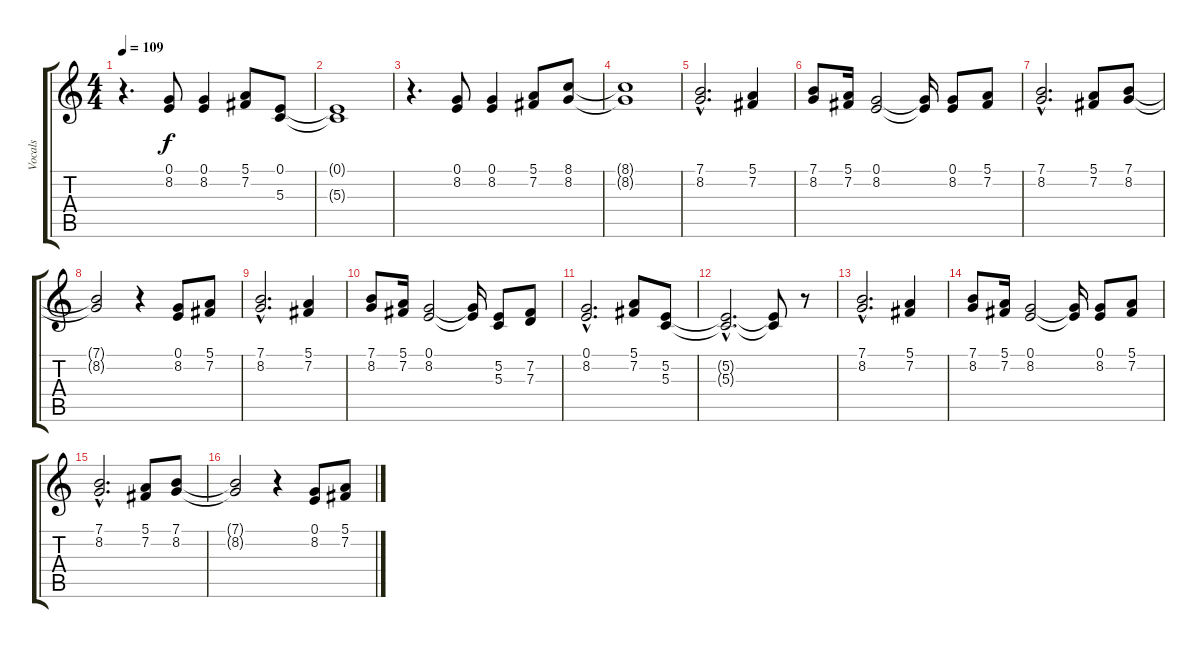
\track ("Vocals" "Vocals") {instrument lead6voice}
\staff {score tabs}
\tuning (E4 B3 G3 D3 A2 E2) {hide}
\ts (4 4)
\tempo 109
\clef g2
\ks c
r.4{d dy f} (0.1 8.2).8 (0.1 8.2).4 (5.1 7.2).8 (0.1 5.3).8 |
(0.1{t} 5.3{t}).1 |
r.4{d} (0.1 8.2).8 (0.1 8.2).4 (5.1 7.2).8 (8.1 8.2).8 |
(8.1{t} 8.2{t}).1 |
(7.1{hac} 8.2{hac}).2{d} (5.1 7.2).4 |
(7.1 8.2).8 (5.1 7.2).16 (0.1 8.2).2 (0.1{t} 8.2{t}).16 (0.1 8.2).8 (5.1 7.2).8 |
(7.1{hac} 8.2{hac}).2{d} (5.1 7.2).8 (7.1 8.2).8 |
(7.1{t} 8.2{t}).2 r.4 (0.1 8.2).8 (5.1 7.2).8 |
(7.1{hac} 8.2{hac}).2{d} (5.1 7.2).4 |
(7.1 8.2).8 (5.1 7.2).16 (0.1 8.2).2 (0.1{t} 8.2{t}).16 (5.2 5.3).8 (7.2 7.3).8 |
(0.1{hac} 8.2{hac}).2{d} (5.1 7.2).8 (5.2 5.3).8 |
(5.2{hac t} 5.3{hac t}).2{d} (5.2{t} 5.3{t}).8 r.8 |
(7.1{hac} 8.2{hac}).2{d} (5.1 7.2).4 |
(7.1 8.2).8 (5.1 7.2).16 (0.1 8.2).2 (0.1{t} 8.2{t}).16 (0.1 8.2).8 (5.1 7.2).8 |
(7.1{hac} 8.2{hac}).2{d} (5.1 7.2).8 (7.1 8.2).8 |
(7.1{t} 8.2{t}).2 r.4 (0.1 8.2).8 (5.1 7.2).8
